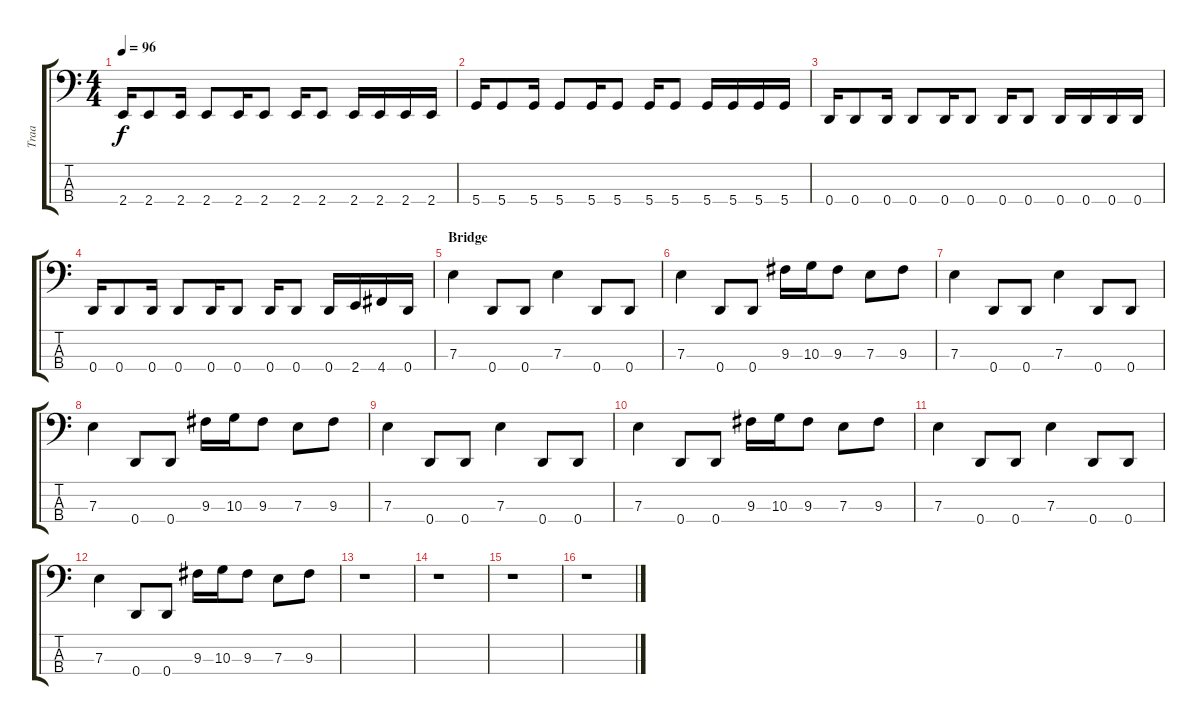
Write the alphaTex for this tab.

\track ("Traa" "Traa") {instrument electricbassfinger}
\staff {score tabs}
\tuning (G2 D2 A1 D1) {hide}
\ts (4 4)
\tempo 96
\clef f4
\ks c
2.4.16{dy f} 2.4.8 2.4.16 2.4.8 2.4.16 2.4.8 2.4.16 2.4.8 2.4.16 2.4.16 2.4.16 2.4.16 |
5.4.16 5.4.8 5.4.16 5.4.8 5.4.16 5.4.8 5.4.16 5.4.8 5.4.16 5.4.16 5.4.16 5.4.16 |
0.4.16 0.4.8 0.4.16 0.4.8 0.4.16 0.4.8 0.4.16 0.4.8 0.4.16 0.4.16 0.4.16 0.4.16 |
0.4.16 0.4.8 0.4.16 0.4.8 0.4.16 0.4.8 0.4.16 0.4.8 0.4.16 2.4.16 4.4.16 0.4.16 |
\section ("" "Bridge")
7.3.4 0.4.8 0.4.8 7.3.4 0.4.8 0.4.8 |
7.3.4 0.4.8 0.4.8 9.3.16 10.3.16 9.3.8 7.3.8 9.3.8 |
7.3.4 0.4.8 0.4.8 7.3.4 0.4.8 0.4.8 |
7.3.4 0.4.8 0.4.8 9.3.16 10.3.16 9.3.8 7.3.8 9.3.8 |
7.3.4 0.4.8 0.4.8 7.3.4 0.4.8 0.4.8 |
7.3.4 0.4.8 0.4.8 9.3.16 10.3.16 9.3.8 7.3.8 9.3.8 |
7.3.4 0.4.8 0.4.8 7.3.4 0.4.8 0.4.8 |
7.3.4 0.4.8 0.4.8 9.3.16 10.3.16 9.3.8 7.3.8 9.3.8 |
r.1 |
r.1 |
r.1 |
r.1
